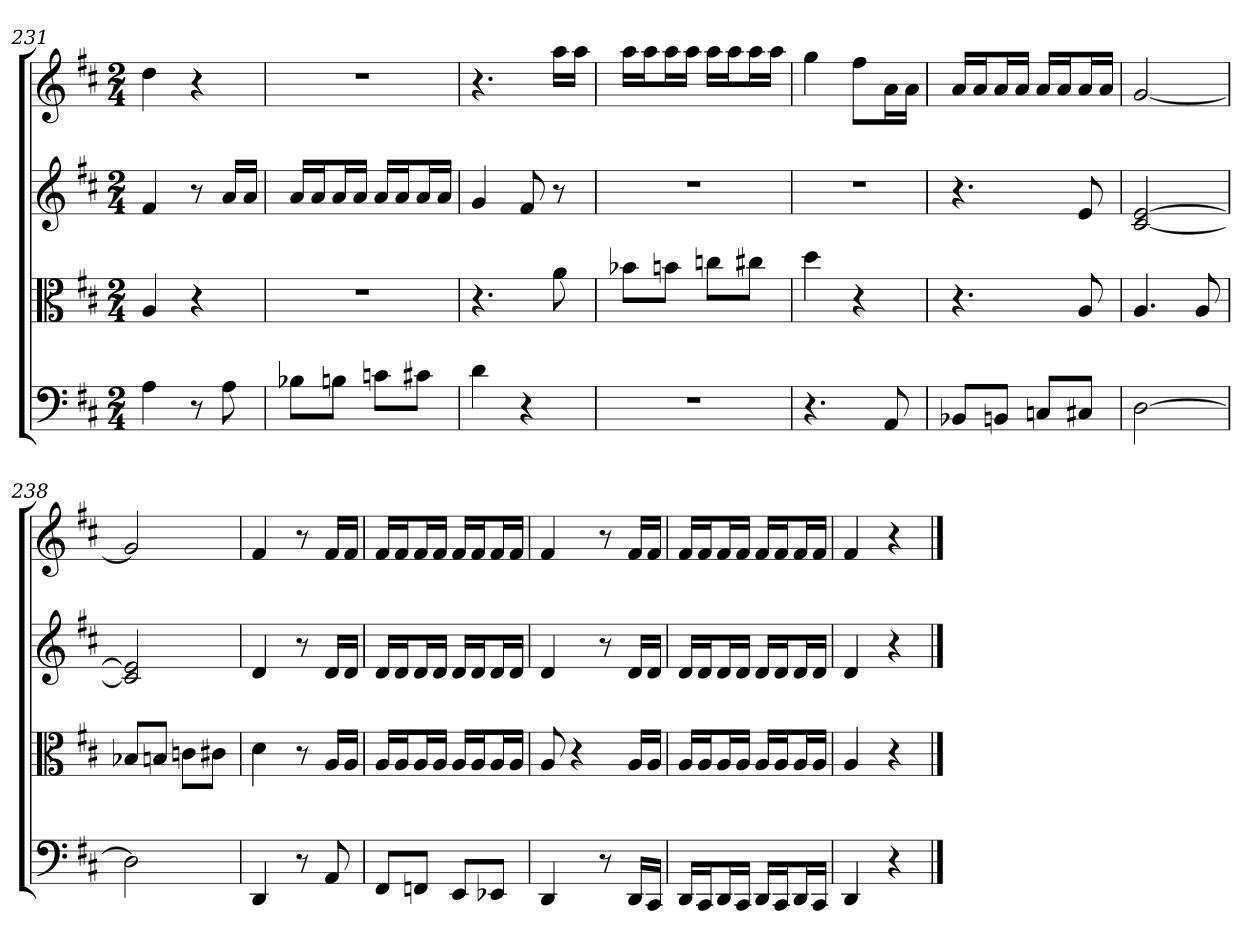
**kern	**kern	**kern	**kern
*part4	*part3	*part2	*part1
*staff4	*staff3	*staff2	*staff1
*clefF4	*clefC3	*	*
*k[f#c#]	*k[f#c#]	*k[f#c#]	*k[f#c#]
*D:	*D:	*D:	*D:
*M2/4	*M2/4	*M2/4	*M2/4
=231	=231	=231	=231
4A	4A	4f#	4dd
8r	4r	8r	4r
8A	.	16aLL	.
.	.	16aJJ	.
=232	=232	=232	=232
8B-X\L	2r	16aLL	2r
.	.	16aJ	.
8Bn\J	.	16aL	.
.	.	16aJJ	.
8cn\L	.	16aLL	.
.	.	16aJ	.
8c#X\J	.	16aL	.
.	.	16aJJ	.
=233	=233	=233	=233
4d	4.r	4g	4.r
4r	.	8f#	.
.	8a	8r	16aaLL
.	.	.	16aaJJ
=234	=234	=234	=234
2r	8b-X\L	2r	16aaLL
.	.	.	16aaJ
.	8bn\J	.	16aaL
.	.	.	16aaJJ
.	8ccn\L	.	16aaLL
.	.	.	16aaJ
.	8cc#X\J	.	16aaL
.	.	.	16aaJJ
=235	=235	=235	=235
4.r	4dd	2r	4gg
.	4r	.	8ff#L
8AA	.	.	16aL
.	.	.	16aJJ
=236	=236	=236	=236
8BB-X/L	4.r	4.r	16aLL
.	.	.	16aJ
8BBn/J	.	.	16aL
.	.	.	16aJJ
8Cn/L	.	.	16aLL
.	.	.	16aJ
8C#X/J	8A	8e	16aL
.	.	.	16aJJ
=237	=237	=237	=237
[2D	4.A	[2c# [2e	[2g
.	8A	.	.
=238	=238	=238	=238
2D]	8B-X/L	2c#] 2e]	2g]
.	8Bn/J	.	.
.	8cn\L	.	.
.	8c#X\J	.	.
=239	=239	=239	=239
4DD	4d	4d	4f#
8r	8r	8r	8r
8AA	16A/LL	16dLL	16f#LL
.	16A/JJ	16dJJ	16f#JJ
=240	=240	=240	=240
8FF#/L	16A/LL	16dLL	16f#LL
.	16A/J	16dJ	16f#J
8FFn/J	16A/L	16dL	16f#L
.	16A/JJ	16dJJ	16f#JJ
8EE/L	16A/LL	16dLL	16f#LL
.	16A/J	16dJ	16f#J
8EE-X/J	16A/L	16dL	16f#L
.	16A/JJ	16dJJ	16f#JJ
=241	=241	=241	=241
4DD	8A	4d	4f#
.	4r	.	.
8r	.	8r	8r
16DD/LL	16A/LL	16dLL	16f#LL
16CC#/JJ	16A/JJ	16dJJ	16f#JJ
=242	=242	=242	=242
16DD/LL	16A/LL	16dLL	16f#LL
16CC#/J	16A/J	16dJ	16f#J
16DD/L	16A/L	16dL	16f#L
16CC#/JJ	16A/JJ	16dJJ	16f#JJ
16DD/LL	16A/LL	16dLL	16f#LL
16CC#/J	16A/J	16dJ	16f#J
16DD/L	16A/L	16dL	16f#L
16CC#/JJ	16A/JJ	16dJJ	16f#JJ
=243	=243	=243	=243
4DD	4A	4d	4f#
4r	4r	4r	4r
==	==	==	==
*-	*-	*-	*-
